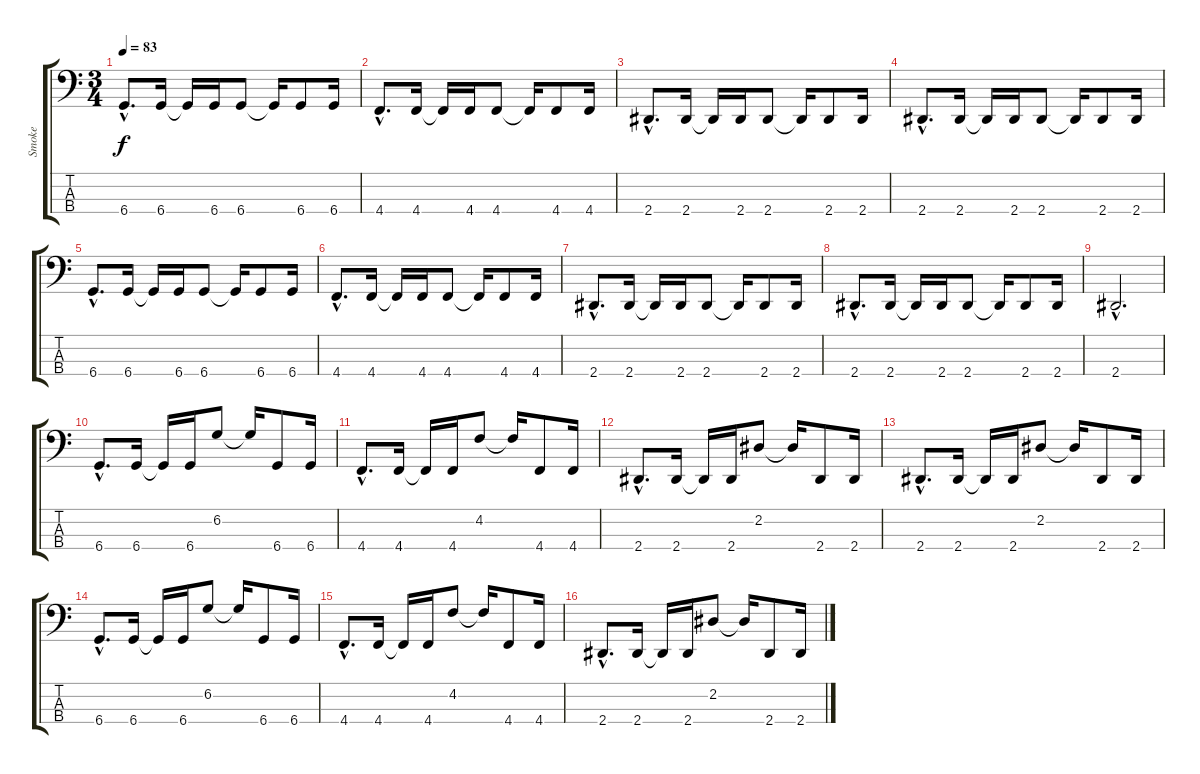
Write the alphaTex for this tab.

\track ("Smoke" "Smoke") {instrument electricbassfinger}
\staff {score tabs}
\tuning (Gb2 Db2 Ab1 Db1) {hide}
\ts (3 4)
\tempo 83
\clef f4
\ks c
6.4{hac}.8{d dy f} 6.4.16 6.4{t}.16 6.4.16 6.4.8 6.4{t}.16 6.4.8 6.4.16 |
4.4{hac}.8{d} 4.4.16 4.4{t}.16 4.4.16 4.4.8 4.4{t}.16 4.4.8 4.4.16 |
2.4{hac}.8{d} 2.4.16 2.4{t}.16 2.4.16 2.4.8 2.4{t}.16 2.4.8 2.4.16 |
2.4{hac}.8{d} 2.4.16 2.4{t}.16 2.4.16 2.4.8 2.4{t}.16 2.4.8 2.4.16 |
6.4{hac}.8{d} 6.4.16 6.4{t}.16 6.4.16 6.4.8 6.4{t}.16 6.4.8 6.4.16 |
4.4{hac}.8{d} 4.4.16 4.4{t}.16 4.4.16 4.4.8 4.4{t}.16 4.4.8 4.4.16 |
2.4{hac}.8{d} 2.4.16 2.4{t}.16 2.4.16 2.4.8 2.4{t}.16 2.4.8 2.4.16 |
2.4{hac}.8{d} 2.4.16 2.4{t}.16 2.4.16 2.4.8 2.4{t}.16 2.4.8 2.4.16 |
2.4{hac}.2{d} |
6.4{hac}.8{d} 6.4.16 6.4{t}.16 6.4.16 6.2.8 6.2{t}.16 6.4.8 6.4.16 |
4.4{hac}.8{d} 4.4.16 4.4{t}.16 4.4.16 4.2.8 4.2{t}.16 4.4.8 4.4.16 |
2.4{hac}.8{d} 2.4.16 2.4{t}.16 2.4.16 2.2.8 2.2{t}.16 2.4.8 2.4.16 |
2.4{hac}.8{d} 2.4.16 2.4{t}.16 2.4.16 2.2.8 2.2{t}.16 2.4.8 2.4.16 |
6.4{hac}.8{d} 6.4.16 6.4{t}.16 6.4.16 6.2.8 6.2{t}.16 6.4.8 6.4.16 |
4.4{hac}.8{d} 4.4.16 4.4{t}.16 4.4.16 4.2.8 4.2{t}.16 4.4.8 4.4.16 |
2.4{hac}.8{d} 2.4.16 2.4{t}.16 2.4.16 2.2.8 2.2{t}.16 2.4.8 2.4.16
